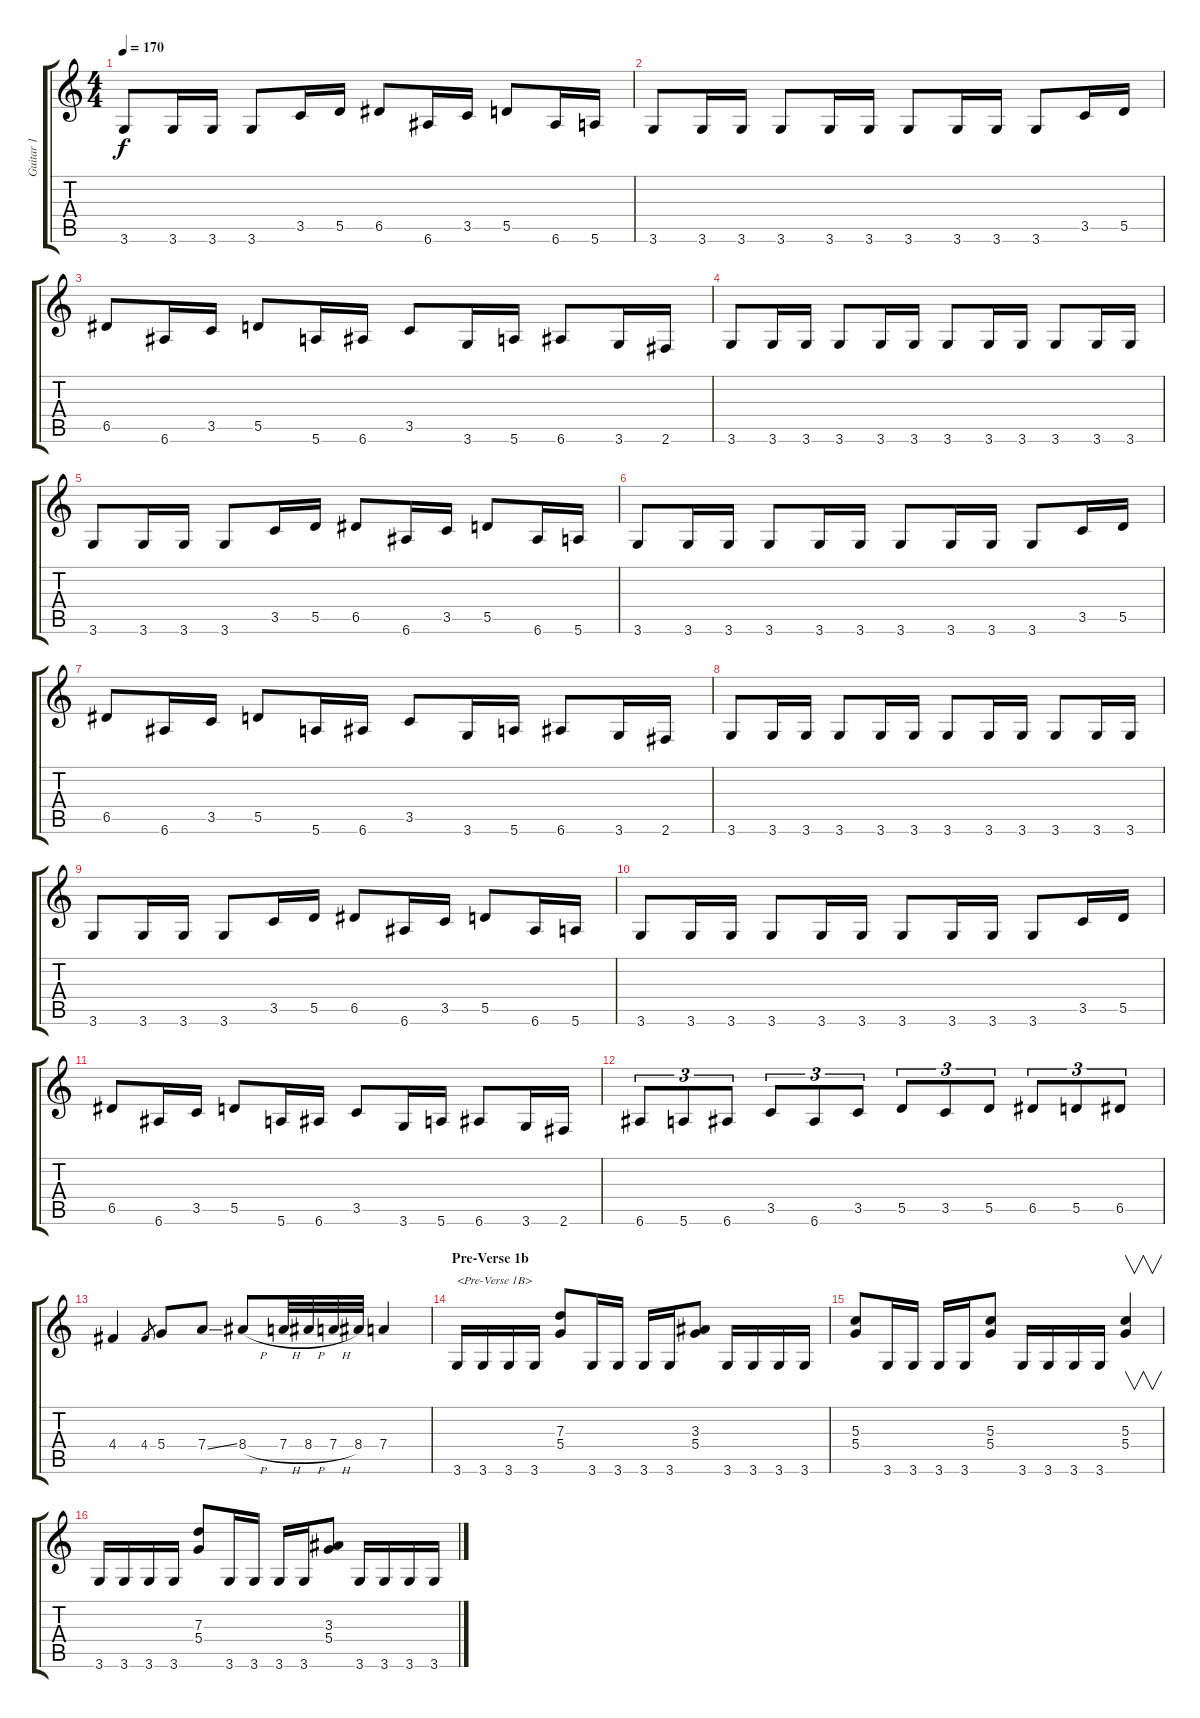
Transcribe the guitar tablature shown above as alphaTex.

\track ("Guitar 1" "Guitar 1") {instrument distortionguitar}
\staff {score tabs}
\tuning (E4 B3 G3 D3 A2 E2) {hide}
\ts (4 4)
\tempo 170
\clef g2
\ks c
3.6.8{dy f} 3.6.16 3.6.16 3.6.8 3.5.16 5.5.16 6.5.8 6.6.16 3.5.16 5.5.8 6.6.16 5.6.16 |
3.6.8 3.6.16 3.6.16 3.6.8 3.6.16 3.6.16 3.6.8 3.6.16 3.6.16 3.6.8 3.5.16 5.5.16 |
6.5.8 6.6.16 3.5.16 5.5.8 5.6.16 6.6.16 3.5.8 3.6.16 5.6.16 6.6.8 3.6.16 2.6.16 |
3.6.8 3.6.16 3.6.16 3.6.8 3.6.16 3.6.16 3.6.8 3.6.16 3.6.16 3.6.8 3.6.16 3.6.16 |
3.6.8 3.6.16 3.6.16 3.6.8 3.5.16 5.5.16 6.5.8 6.6.16 3.5.16 5.5.8 6.6.16 5.6.16 |
3.6.8 3.6.16 3.6.16 3.6.8 3.6.16 3.6.16 3.6.8 3.6.16 3.6.16 3.6.8 3.5.16 5.5.16 |
6.5.8 6.6.16 3.5.16 5.5.8 5.6.16 6.6.16 3.5.8 3.6.16 5.6.16 6.6.8 3.6.16 2.6.16 |
3.6.8 3.6.16 3.6.16 3.6.8 3.6.16 3.6.16 3.6.8 3.6.16 3.6.16 3.6.8 3.6.16 3.6.16 |
3.6.8 3.6.16 3.6.16 3.6.8 3.5.16 5.5.16 6.5.8 6.6.16 3.5.16 5.5.8 6.6.16 5.6.16 |
3.6.8 3.6.16 3.6.16 3.6.8 3.6.16 3.6.16 3.6.8 3.6.16 3.6.16 3.6.8 3.5.16 5.5.16 |
6.5.8 6.6.16 3.5.16 5.5.8 5.6.16 6.6.16 3.5.8 3.6.16 5.6.16 6.6.8 3.6.16 2.6.16 |
6.6.8{tu (3 2)} 5.6.8{tu (3 2)} 6.6.8{tu (3 2)} 3.5.8{tu (3 2)} 6.6.8{tu (3 2)} 3.5.8{tu (3 2)} 5.5.8{tu (3 2)} 3.5.8{tu (3 2)} 5.5.8{tu (3 2)} 6.5.8{tu (3 2)} 5.5.8{tu (3 2)} 6.5.8{tu (3 2)} |
4.4.4 4.4.8{gr} 5.4.8 7.4{ss}.8 8.4{h}.8 7.4{h}.32 8.4{h}.32 7.4{h}.32 8.4.32 7.4.4 |
\section ("" "Pre-Verse 1b")
3.6.16{txt "<Pre-Verse 1B>"} 3.6.16 3.6.16 3.6.16 (7.3 5.4).8 3.6.16 3.6.16 3.6.16 3.6.16 (3.3 5.4).8 3.6.16 3.6.16 3.6.16 3.6.16 |
(5.3 5.4).8 3.6.16 3.6.16 3.6.16 3.6.16 (5.3 5.4).8 3.6.16 3.6.16 3.6.16 3.6.16 (5.3 5.4).4{v} |
3.6.16 3.6.16 3.6.16 3.6.16 (7.3 5.4).8 3.6.16 3.6.16 3.6.16 3.6.16 (3.3 5.4).8 3.6.16 3.6.16 3.6.16 3.6.16
